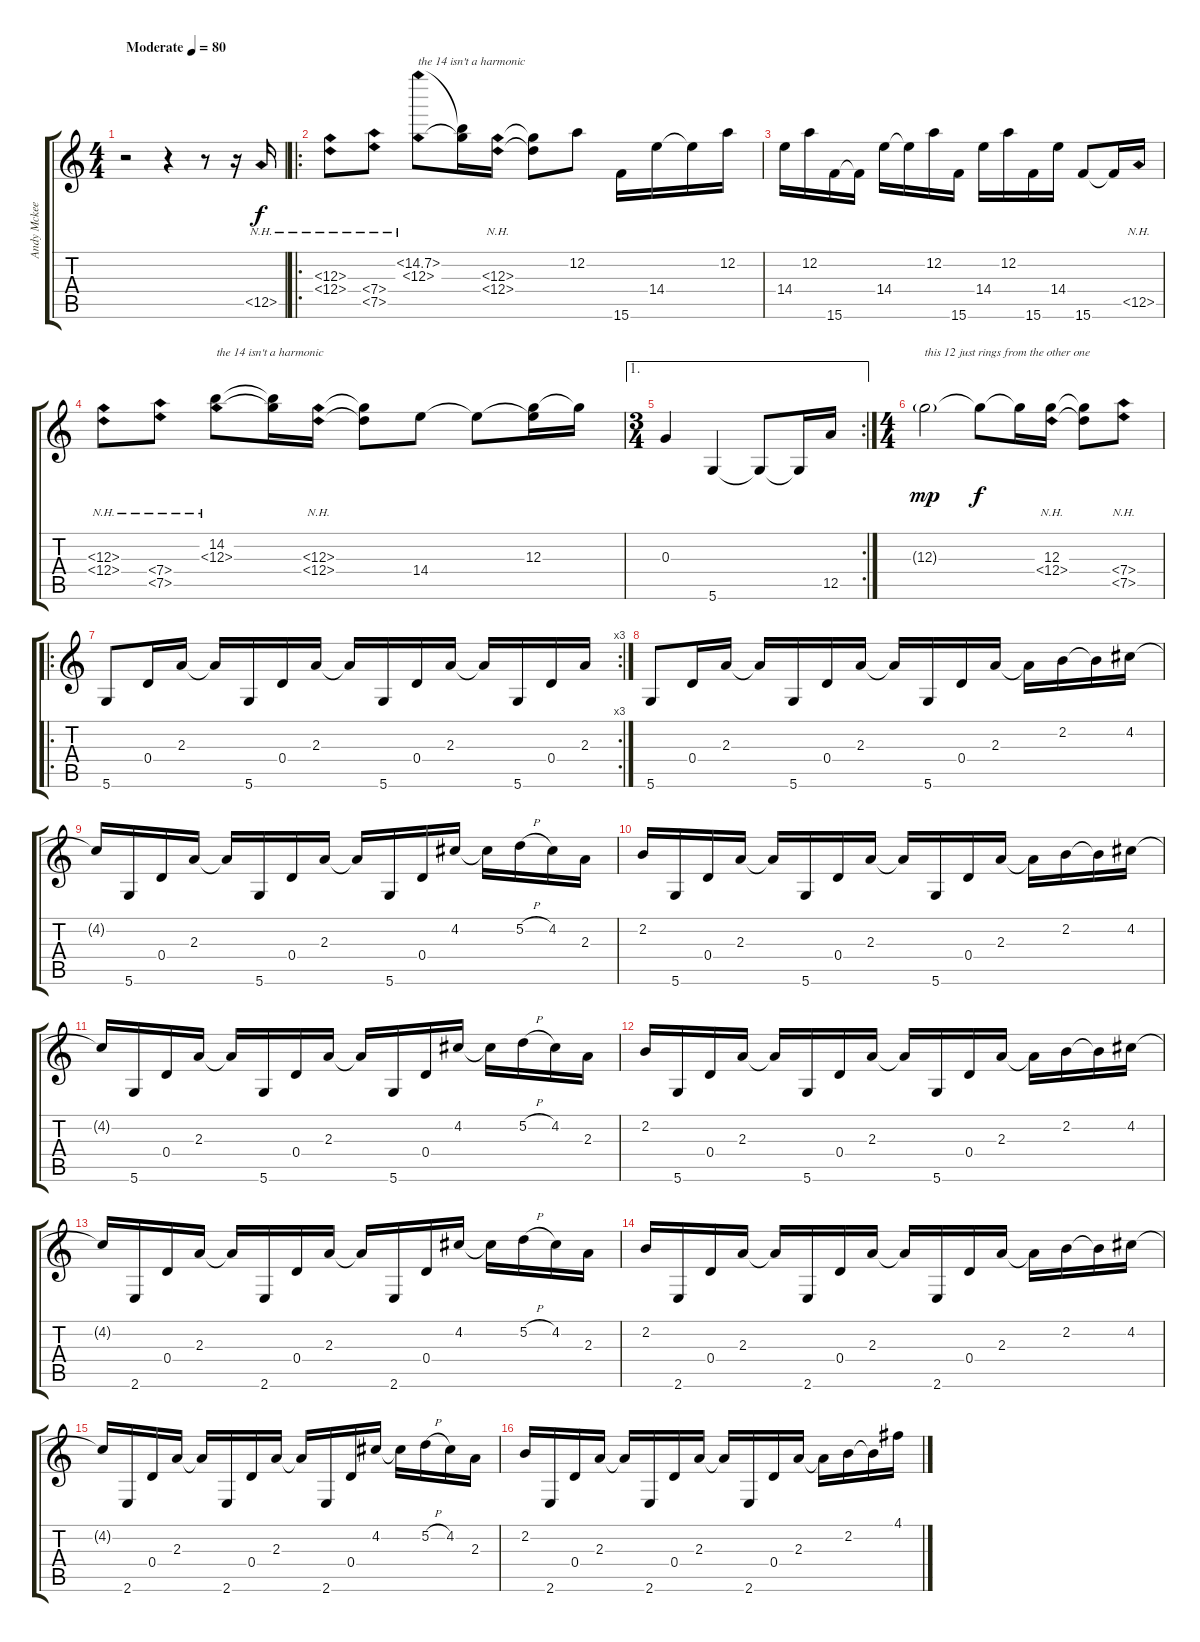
\track ("Andy Mckee" "Andy Mckee") {instrument acousticguitarnylon}
\staff {score tabs}
\tuning (D4 A3 G3 D3 A2 D2) {hide}
\ts (4 4)
\tempo (80 "Moderate")
\clef g2
\ks c
r.2{dy f instrument acousticguitarnylon} r.4 r.8 r.16 12.5{nh}.16 |
\ro
(12.3{nh} 12.4{nh}).8 (7.4{nh} 7.5{nh}).8 (14.2{nh} 12.3{nh}).8{txt "the 14 isn't a harmonic"} (14.2{t} 12.3{t}).16 (12.3{nh} 12.4{nh}).16 (12.3{t} 12.4{t}).8 12.2.8 15.6.16 14.4.16 14.4{t}.16 12.2.16 |
14.4.16 12.2.16 15.6.16 15.6{t}.16 14.4.16 14.4{t}.16 12.2.16 15.6.16 14.4.16 12.2.16 15.6.16 14.4.16 15.6.8 15.6{t}.16 12.5{nh}.16 |
(12.3{nh} 12.4{nh}).8 (7.4{nh} 7.5{nh}).8 (14.2 12.3{nh}).8{txt "the 14 isn't a harmonic"} (14.2{t} 12.3{t}).16 (12.3{nh} 12.4{nh}).16 (12.3{t} 12.4{t}).8 14.4.8 14.4{t}.8 (12.3 14.4{t}).16 12.3{t}.16 |
\ae 1
\rc 2
\ts (3 4)
0.3.4 5.6.4 5.6{t}.8 5.6{t}.16 12.5.16 |
\ts (4 4)
12.3{g}.2{txt "this 12 just rings from the other one" dy mp} 12.3{t}.8{dy f} 12.3{t}.16 (12.3 12.4{nh}).16 (12.3{t} 12.4{t}).8 (7.4{nh} 7.5{nh}).8 |
\ro
\rc 3
5.6.8 0.4.16 2.3.16 2.3{t}.16 5.6.16 0.4.16 2.3.16 2.3{t}.16 5.6.16 0.4.16 2.3.16 2.3{t}.16 5.6.16 0.4.16 2.3.16 |
5.6.8 0.4.16 2.3.16 2.3{t}.16 5.6.16 0.4.16 2.3.16 2.3{t}.16 5.6.16 0.4.16 2.3.16 2.3{t}.16 2.2.16 2.2{t}.16 4.2.16 |
4.2{t}.16 5.6.16 0.4.16 2.3.16 2.3{t}.16 5.6.16 0.4.16 2.3.16 2.3{t}.16 5.6.16 0.4.16 4.2.16 4.2{t}.16 5.2{h}.16 4.2.16 2.3.16 |
2.2.16 5.6.16 0.4.16 2.3.16 2.3{t}.16 5.6.16 0.4.16 2.3.16 2.3{t}.16 5.6.16 0.4.16 2.3.16 2.3{t}.16 2.2.16 2.2{t}.16 4.2.16 |
4.2{t}.16 5.6.16 0.4.16 2.3.16 2.3{t}.16 5.6.16 0.4.16 2.3.16 2.3{t}.16 5.6.16 0.4.16 4.2.16 4.2{t}.16 5.2{h}.16 4.2.16 2.3.16 |
2.2.16 5.6.16 0.4.16 2.3.16 2.3{t}.16 5.6.16 0.4.16 2.3.16 2.3{t}.16 5.6.16 0.4.16 2.3.16 2.3{t}.16 2.2.16 2.2{t}.16 4.2.16 |
4.2{t}.16 2.6.16 0.4.16 2.3.16 2.3{t}.16 2.6.16 0.4.16 2.3.16 2.3{t}.16 2.6.16 0.4.16 4.2.16 4.2{t}.16 5.2{h}.16 4.2.16 2.3.16 |
2.2.16 2.6.16 0.4.16 2.3.16 2.3{t}.16 2.6.16 0.4.16 2.3.16 2.3{t}.16 2.6.16 0.4.16 2.3.16 2.3{t}.16 2.2.16 2.2{t}.16 4.2.16 |
4.2{t}.16 2.6.16 0.4.16 2.3.16 2.3{t}.16 2.6.16 0.4.16 2.3.16 2.3{t}.16 2.6.16 0.4.16 4.2.16 4.2{t}.16 5.2{h}.16 4.2.16 2.3.16 |
2.2.16 2.6.16 0.4.16 2.3.16 2.3{t}.16 2.6.16 0.4.16 2.3.16 2.3{t}.16 2.6.16 0.4.16 2.3.16 2.3{t}.16 2.2.16 2.2{t}.16 4.1.16
